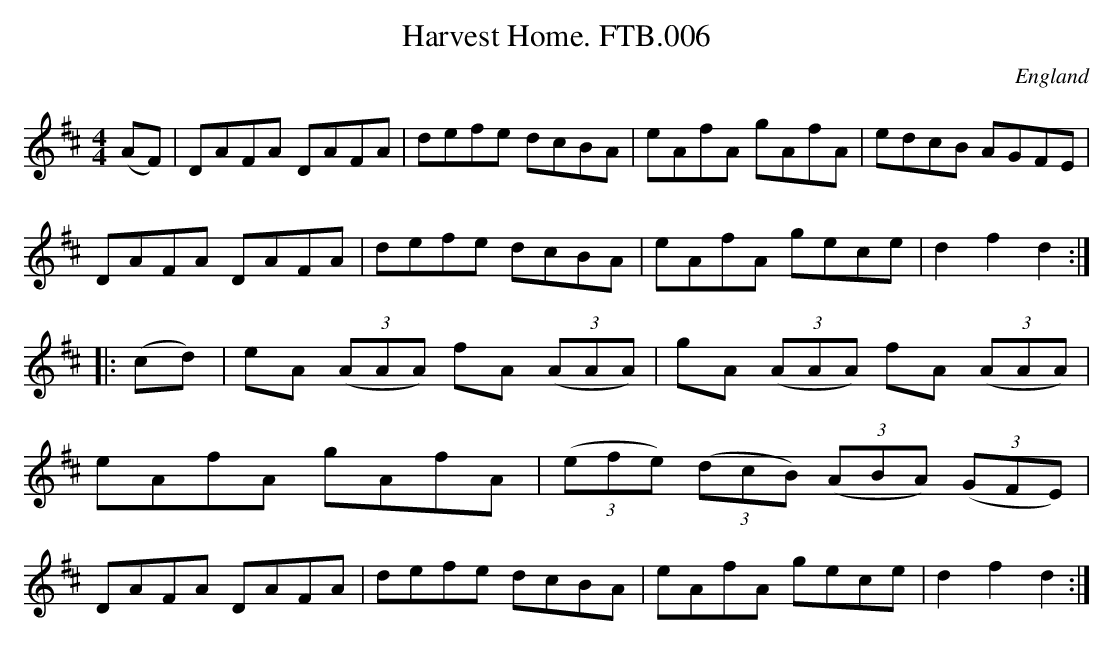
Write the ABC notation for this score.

X:1
T:Harvest Home. FTB.006
M:4/4
O:England
K:D major
(AF)|DAFA DAFA|defe dcBA|eAfA gAfA|edcB AGFE|
DAFA DAFA|defe dcBA|eAfA gece|d2f2d2:|
|:(cd)|eA ((3AAA) fA ((3AAA)|gA ((3AAA) fA ((3AAA)|
eAfA gAfA|((3efe) ((3dcB) ((3ABA) ((3GFE)|
DAFA DAFA|defe dcBA|eAfA gece|d2f2d2:|
